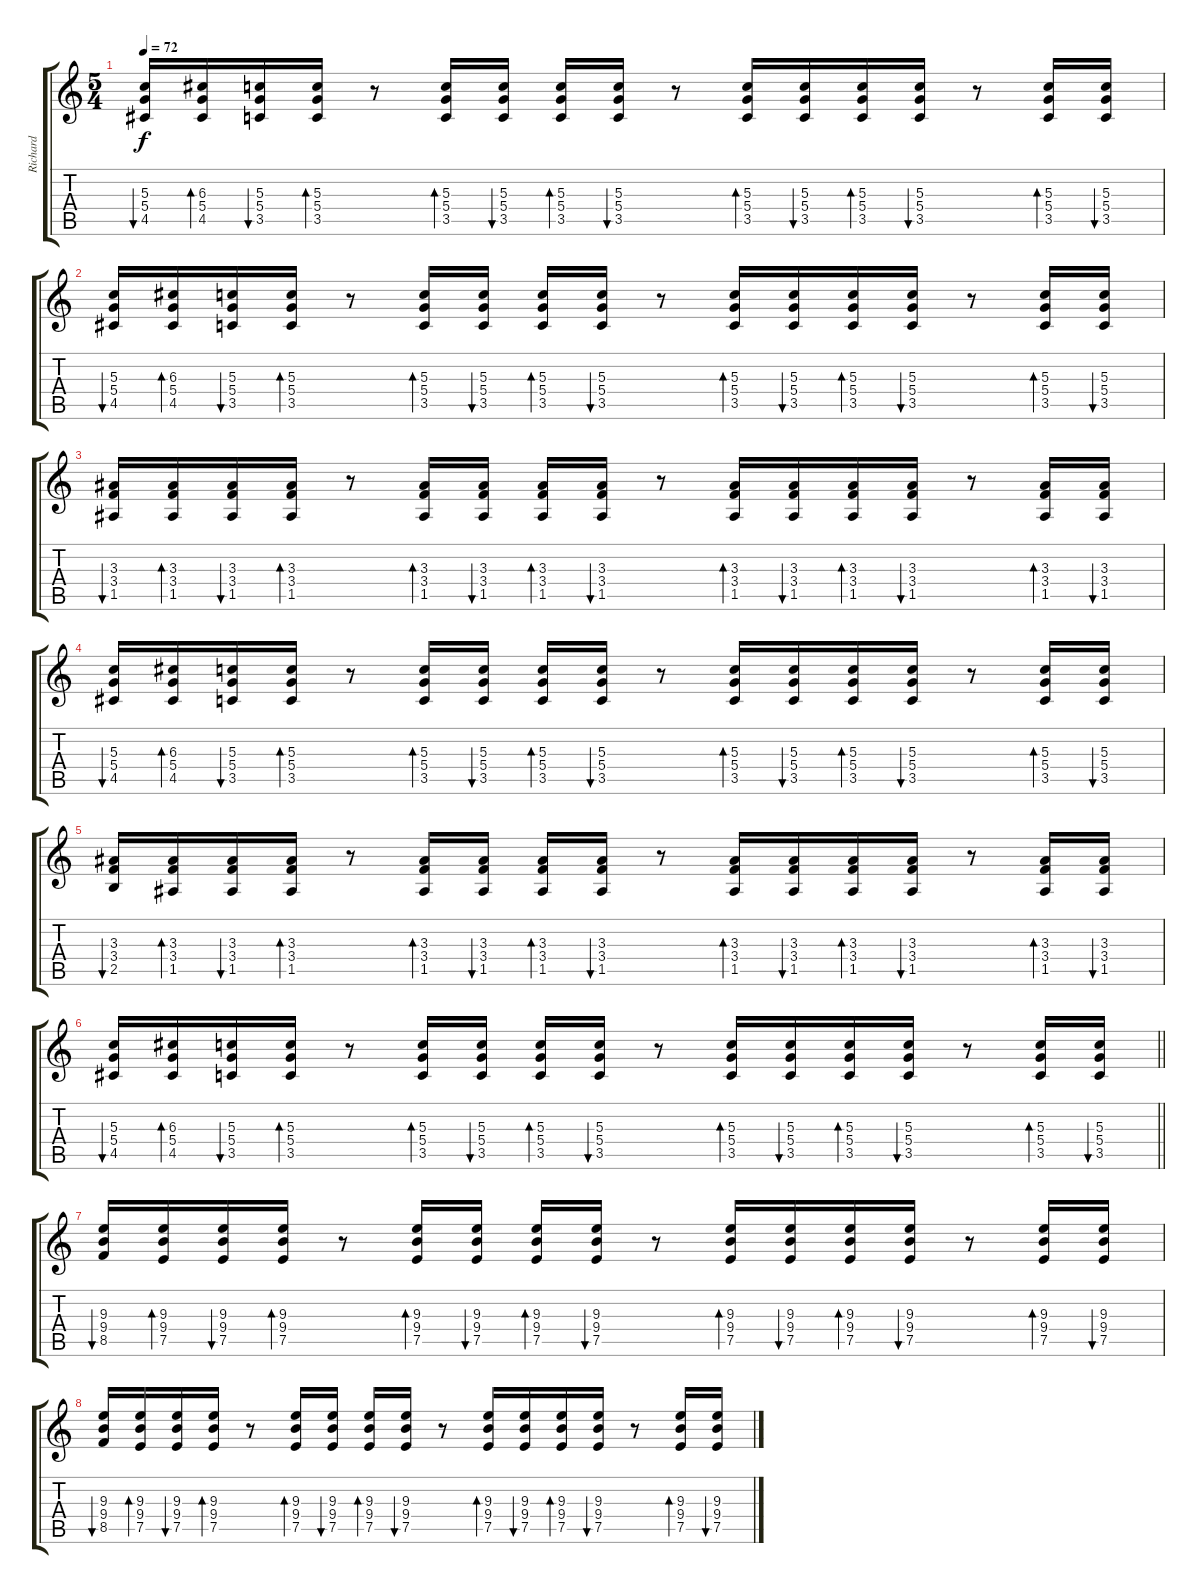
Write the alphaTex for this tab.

\track ("Richard" "Richard") {instrument distortionguitar}
\staff {score tabs}
\tuning (E4 B3 G3 D3 A2 E2) {hide}
\ts (5 4)
\tempo 72
\clef g2
\ks c
(5.3 5.4 4.5).16{bu 60 dy f} (6.3 5.4 4.5).16{bd 60} (5.3 5.4 3.5).16{bu 60} (5.3 5.4 3.5).16{bd 60} r.8 (5.3 5.4 3.5).16{bd 60} (5.3 5.4 3.5).16{bu 60} (5.3 5.4 3.5).16{bd 60} (5.3 5.4 3.5).16{bu 60} r.8 (5.3 5.4 3.5).16{bd 60} (5.3 5.4 3.5).16{bu 60} (5.3 5.4 3.5).16{bd 60} (5.3 5.4 3.5).16{bu 60} r.8 (5.3 5.4 3.5).16{bd 60} (5.3 5.4 3.5).16{bu 60} |
(5.3 5.4 4.5).16{bu 60} (6.3 5.4 4.5).16{bd 60} (5.3 5.4 3.5).16{bu 60} (5.3 5.4 3.5).16{bd 60} r.8 (5.3 5.4 3.5).16{bd 60} (5.3 5.4 3.5).16{bu 60} (5.3 5.4 3.5).16{bd 60} (5.3 5.4 3.5).16{bu 60} r.8 (5.3 5.4 3.5).16{bd 60} (5.3 5.4 3.5).16{bu 60} (5.3 5.4 3.5).16{bd 60} (5.3 5.4 3.5).16{bu 60} r.8 (5.3 5.4 3.5).16{bd 60} (5.3 5.4 3.5).16{bu 60} |
(3.3 3.4 1.5).16{bu 60} (3.3 3.4 1.5).16{bd 60} (3.3 3.4 1.5).16{bu 60} (3.3 3.4 1.5).16{bd 60} r.8 (3.3 3.4 1.5).16{bd 60} (3.3 3.4 1.5).16{bu 60} (3.3 3.4 1.5).16{bd 60} (3.3 3.4 1.5).16{bu 60} r.8 (3.3 3.4 1.5).16{bd 60} (3.3 3.4 1.5).16{bu 60} (3.3 3.4 1.5).16{bd 60} (3.3 3.4 1.5).16{bu 60} r.8 (3.3 3.4 1.5).16{bd 60} (3.3 3.4 1.5).16{bu 60} |
(5.3 5.4 4.5).16{bu 60} (6.3 5.4 4.5).16{bd 60} (5.3 5.4 3.5).16{bu 60} (5.3 5.4 3.5).16{bd 60} r.8 (5.3 5.4 3.5).16{bd 60} (5.3 5.4 3.5).16{bu 60} (5.3 5.4 3.5).16{bd 60} (5.3 5.4 3.5).16{bu 60} r.8 (5.3 5.4 3.5).16{bd 60} (5.3 5.4 3.5).16{bu 60} (5.3 5.4 3.5).16{bd 60} (5.3 5.4 3.5).16{bu 60} r.8 (5.3 5.4 3.5).16{bd 60} (5.3 5.4 3.5).16{bu 60} |
(3.3 3.4 2.5).16{bu 60} (3.3 3.4 1.5).16{bd 60} (3.3 3.4 1.5).16{bu 60} (3.3 3.4 1.5).16{bd 60} r.8 (3.3 3.4 1.5).16{bd 60} (3.3 3.4 1.5).16{bu 60} (3.3 3.4 1.5).16{bd 60} (3.3 3.4 1.5).16{bu 60} r.8 (3.3 3.4 1.5).16{bd 60} (3.3 3.4 1.5).16{bu 60} (3.3 3.4 1.5).16{bd 60} (3.3 3.4 1.5).16{bu 60} r.8 (3.3 3.4 1.5).16{bd 60} (3.3 3.4 1.5).16{bu 60} |
\barLineRight lightlight
(5.3 5.4 4.5).16{bu 60} (6.3 5.4 4.5).16{bd 60} (5.3 5.4 3.5).16{bu 60} (5.3 5.4 3.5).16{bd 60} r.8 (5.3 5.4 3.5).16{bd 60} (5.3 5.4 3.5).16{bu 60} (5.3 5.4 3.5).16{bd 60} (5.3 5.4 3.5).16{bu 60} r.8 (5.3 5.4 3.5).16{bd 60} (5.3 5.4 3.5).16{bu 60} (5.3 5.4 3.5).16{bd 60} (5.3 5.4 3.5).16{bu 60} r.8 (5.3 5.4 3.5).16{bd 60} (5.3 5.4 3.5).16{bu 60} |
(9.3 9.4 8.5).16{bu 60} (9.3 9.4 7.5).16{bd 60} (9.3 9.4 7.5).16{bu 60} (9.3 9.4 7.5).16{bd 60} r.8 (9.3 9.4 7.5).16{bd 60} (9.3 9.4 7.5).16{bu 60} (9.3 9.4 7.5).16{bd 60} (9.3 9.4 7.5).16{bu 60} r.8 (9.3 9.4 7.5).16{bd 60} (9.3 9.4 7.5).16{bu 60} (9.3 9.4 7.5).16{bd 60} (9.3 9.4 7.5).16{bu 60} r.8 (9.3 9.4 7.5).16{bd 60} (9.3 9.4 7.5).16{bu 60} |
(9.3 9.4 8.5).16{bu 60} (9.3 9.4 7.5).16{bd 60} (9.3 9.4 7.5).16{bu 60} (9.3 9.4 7.5).16{bd 60} r.8 (9.3 9.4 7.5).16{bd 60} (9.3 9.4 7.5).16{bu 60} (9.3 9.4 7.5).16{bd 60} (9.3 9.4 7.5).16{bu 60} r.8 (9.3 9.4 7.5).16{bd 60} (9.3 9.4 7.5).16{bu 60} (9.3 9.4 7.5).16{bd 60} (9.3 9.4 7.5).16{bu 60} r.8 (9.3 9.4 7.5).16{bd 60} (9.3 9.4 7.5).16{bu 60}
